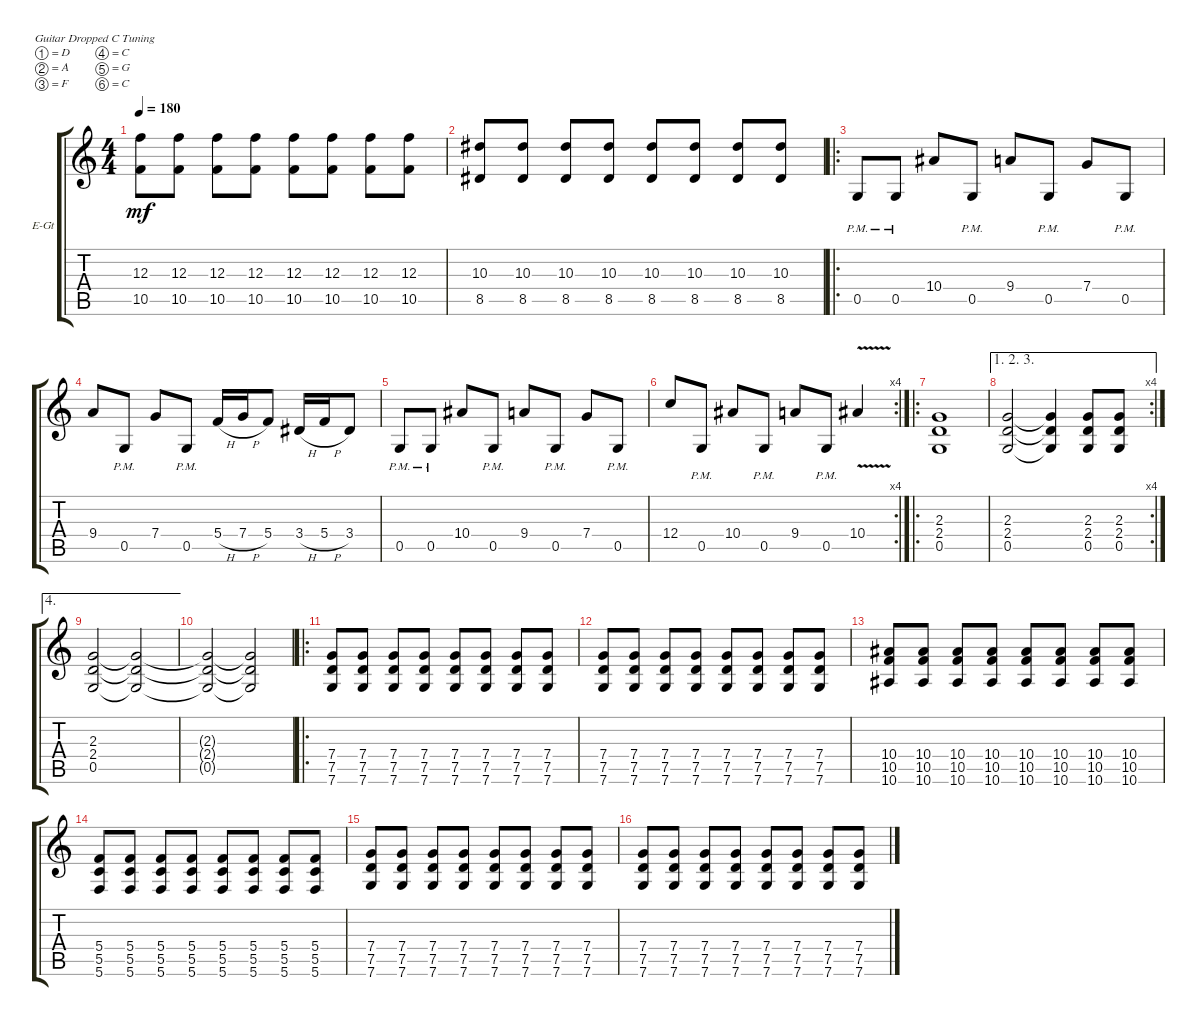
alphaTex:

\bracketExtendMode groupsimilarinstruments
\firstSystemTrackNameOrientation horizontal
\otherSystemsTrackNameOrientation horizontal
\track ("Electric Guitar" "E-Gt") {instrument distortionguitar}
\staff {score tabs}
\tuning (D4 A3 F3 C3 G2 C2)
\ts (4 4)
\tempo 180
\clef g2
\scale
0.333333
\ks c
(10.5 12.3).8{dy mf} (12.3 10.5).8 (10.5 12.3).8 (12.3 10.5).8 (10.5 12.3).8 (12.3 10.5).8 (10.5 12.3).8 (12.3 10.5).8 |
\scale
0.312821 (8.5 10.3).8 (10.3 8.5).8 (8.5 10.3).8 (10.3 8.5).8 (8.5 10.3).8 (10.3 8.5).8 (8.5 10.3).8 (10.3 8.5).8 |
\ro
\scale
0.374359 0.5{pm}.8 0.5{pm}.8 10.4.8 0.5{pm}.8 9.4.8 0.5{pm}.8 7.4.8 0.5{pm}.8 |
\scale
0.312821 9.4.8 0.5{pm}.8 7.4.8 0.5{pm}.8 5.4{h}.16 7.4{h}.16 5.4.8 3.4{h}.16 5.4{h}.16 3.4.8 |
\scale
0.303483 0.5{pm}.8 0.5{pm}.8 10.4.8 0.5{pm}.8 9.4.8 0.5{pm}.8 7.4.8 0.5{pm}.8 |
\rc 4
\scale
0.333333 12.4.8 0.5{pm}.8 10.4.8 0.5{pm}.8 9.4.8 0.5{pm}.8 10.4{v}.4 |
\ro
\scale
0.363184 (0.5 2.4 2.3).1 |
\ae (1 2 3)
\rc 4
\scale
0.354497 (2.4 2.3 0.5).2 (2.4{t} 2.3{t} 0.5{t}).4 (2.4 2.3 0.5).8 (0.5 2.4 2.3).8 |
\ae 4
\scale
0.322751 (0.5 2.4 2.3).2 (0.5{t} 2.4{t} 2.3{t}).2 |
\scale
0.322751 (0.5{t} 2.4{t} 2.3{t}).2 (0.5{t} 2.4{t} 2.3{t}).2 |
\ro
\scale
0.374359 (7.6 7.5 7.4).8 (7.4 7.5 7.6).8 (7.4 7.5 7.6).8 (7.6 7.5 7.4).8 (7.4 7.5 7.6).8 (7.4 7.5 7.6).8 (7.4 7.5 7.6).8 (7.4 7.5 7.6).8 |
\scale
0.312821 (7.6 7.5 7.4).8 (7.4 7.5 7.6).8 (7.4 7.5 7.6).8 (7.6 7.5 7.4).8 (7.4 7.5 7.6).8 (7.4 7.5 7.6).8 (7.4 7.5 7.6).8 (7.4 7.5 7.6).8 |
\scale
0.312821 (10.6 10.5 10.4).8 (10.4 10.5 10.6).8 (10.6 10.5 10.4).8 (10.6 10.5 10.4).8 (10.4 10.5 10.6).8 (10.6 10.5 10.4).8 (10.4 10.5 10.6).8 (10.6 10.5 10.4).8 |
\scale
0.333333 (5.6 5.5 5.4).8 (5.4 5.5 5.6).8 (5.4 5.5 5.6).8 (5.6 5.5 5.4).8 (5.4 5.5 5.6).8 (5.4 5.5 5.6).8 (5.4 5.5 5.6).8 (5.4 5.5 5.6).8 |
\scale
0.333333 (7.6 7.5 7.4).8 (7.4 7.5 7.6).8 (7.4 7.5 7.6).8 (7.6 7.5 7.4).8 (7.4 7.5 7.6).8 (7.4 7.5 7.6).8 (7.4 7.5 7.6).8 (7.4 7.5 7.6).8 |
\scale
0.333333 (7.6 7.5 7.4).8 (7.4 7.5 7.6).8 (7.4 7.5 7.6).8 (7.6 7.5 7.4).8 (7.4 7.5 7.6).8 (7.4 7.5 7.6).8 (7.4 7.5 7.6).8 (7.4 7.5 7.6).8
